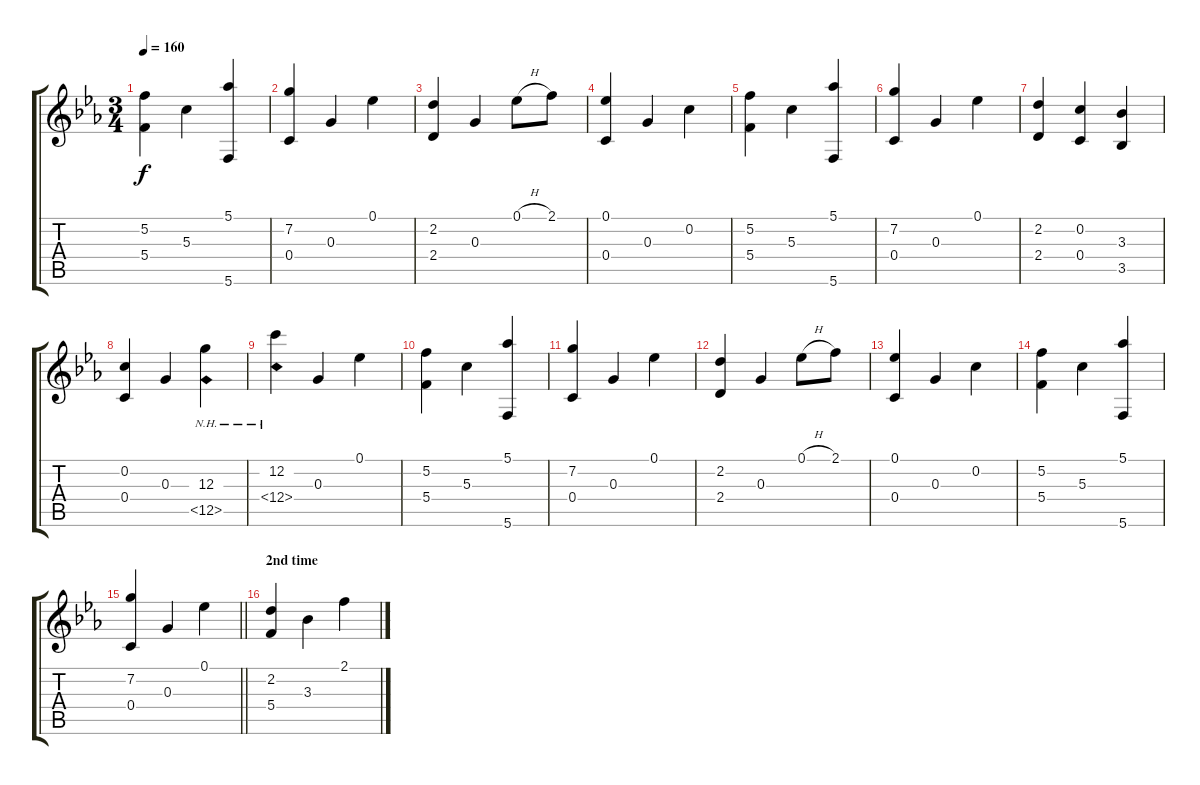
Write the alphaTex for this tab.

\track "" {instrument acousticguitarnylon}
\staff {score tabs}
\tuning (Eb4 C4 G3 C3 G2 C2) {hide}
\ts (3 4)
\tempo 160
\clef g2
\ks cminor
(5.2 5.4).4{dy f instrument acousticguitarnylon} 5.3.4 (5.1 5.6).4 |
(7.2 0.4).4 0.3.4 0.1.4 |
(2.2 2.4).4 0.3.4 0.1{h}.8 2.1.8 |
(0.1 0.4).4 0.3.4 0.2.4 |
(5.2 5.4).4 5.3.4 (5.1 5.6).4 |
(7.2 0.4).4 0.3.4 0.1.4 |
(2.2 2.4).4 (0.2 0.4).4 (3.3 3.5).4 |
(0.2 0.4).4 0.3.4 (12.3 12.5{nh}).4 |
(12.2 12.4{nh}).4 0.3.4 0.1.4 |
(5.2 5.4).4 5.3.4 (5.1 5.6).4 |
(7.2 0.4).4 0.3.4 0.1.4 |
(2.2 2.4).4 0.3.4 0.1{h}.8 2.1.8 |
(0.1 0.4).4 0.3.4 0.2.4 |
(5.2 5.4).4 5.3.4 (5.1 5.6).4 |
\barLineRight lightlight
(7.2 0.4).4 0.3.4 0.1.4 |
\section ("" "2nd time")
(2.2 5.4).4 3.3.4 2.1.4
